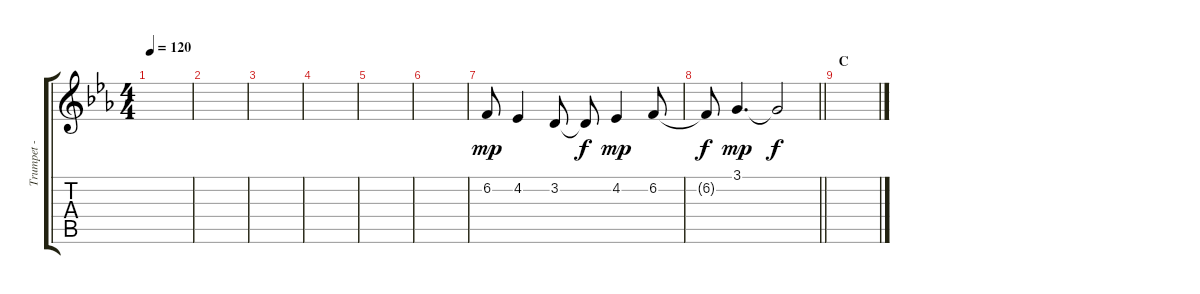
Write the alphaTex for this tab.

\track ("Trumpet - Lead" "Trumpet - ") {instrument trombone}
\staff {score tabs}
\tuning (E4 B3 G3 D3 A2 E2) {hide}
\ts (4 4)
\tempo 120
\clef g2
\ks eb
|
|
|
|
|
|
6.2.8{dy mp} 4.2.4 3.2.8 3.2{t}.8{dy f} 4.2.4{dy mp} 6.2.8 |
\barLineRight lightlight
6.2{t}.8{dy f} 3.1.4{d dy mp} 3.1{t}.2{dy f} |
\section ("" "C")
